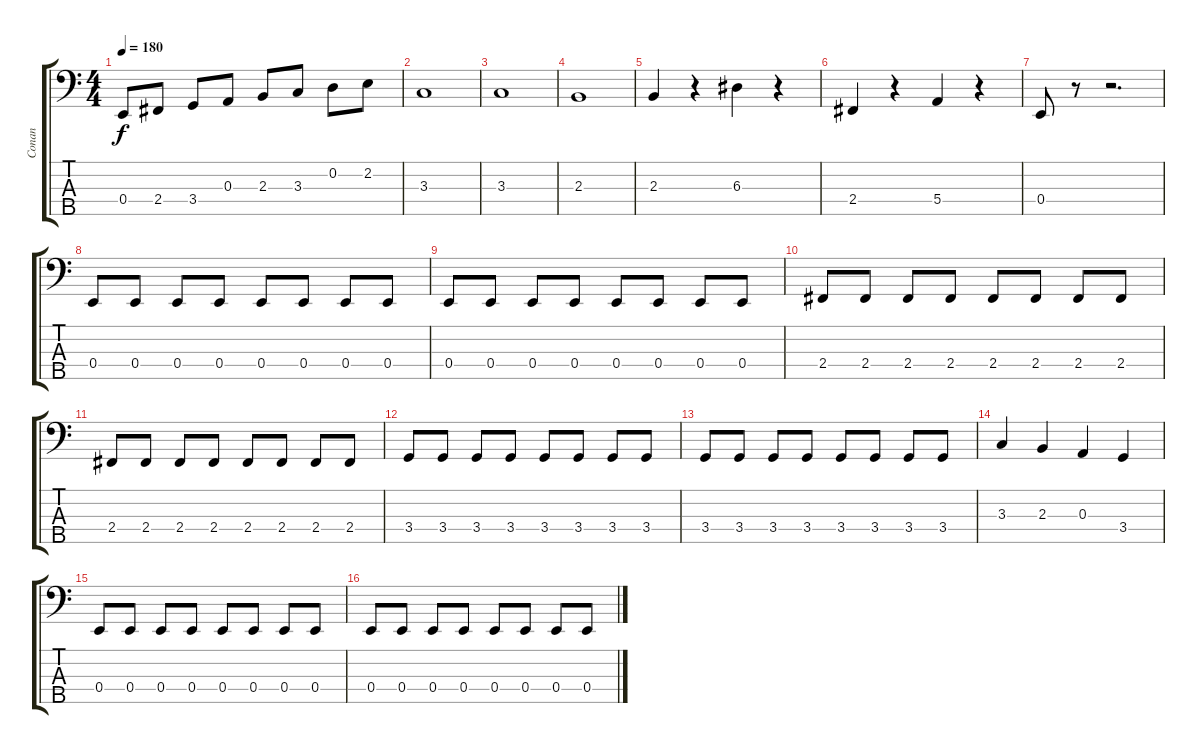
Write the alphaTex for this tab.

\track ("Conan" "Conan") {instrument electricbassfinger}
\staff {score tabs}
\tuning (G2 D2 A1 E1 B0) {hide}
\ts (4 4)
\tempo 180
\clef f4
\ks c
0.4.8{dy f} 2.4.8 3.4.8 0.3.8 2.3.8 3.3.8 0.2.8 2.2.8 |
3.3.1 |
3.3.1 |
2.3.1 |
2.3.4 r.4 6.3.4 r.4 |
2.4.4 r.4 5.4.4 r.4 |
0.4.8 r.8 r.2{d} |
0.4.8 0.4.8 0.4.8 0.4.8 0.4.8 0.4.8 0.4.8 0.4.8 |
0.4.8 0.4.8 0.4.8 0.4.8 0.4.8 0.4.8 0.4.8 0.4.8 |
2.4.8 2.4.8 2.4.8 2.4.8 2.4.8 2.4.8 2.4.8 2.4.8 |
2.4.8 2.4.8 2.4.8 2.4.8 2.4.8 2.4.8 2.4.8 2.4.8 |
3.4.8 3.4.8 3.4.8 3.4.8 3.4.8 3.4.8 3.4.8 3.4.8 |
3.4.8 3.4.8 3.4.8 3.4.8 3.4.8 3.4.8 3.4.8 3.4.8 |
3.3.4 2.3.4 0.3.4 3.4.4 |
0.4.8 0.4.8 0.4.8 0.4.8 0.4.8 0.4.8 0.4.8 0.4.8 |
0.4.8 0.4.8 0.4.8 0.4.8 0.4.8 0.4.8 0.4.8 0.4.8
